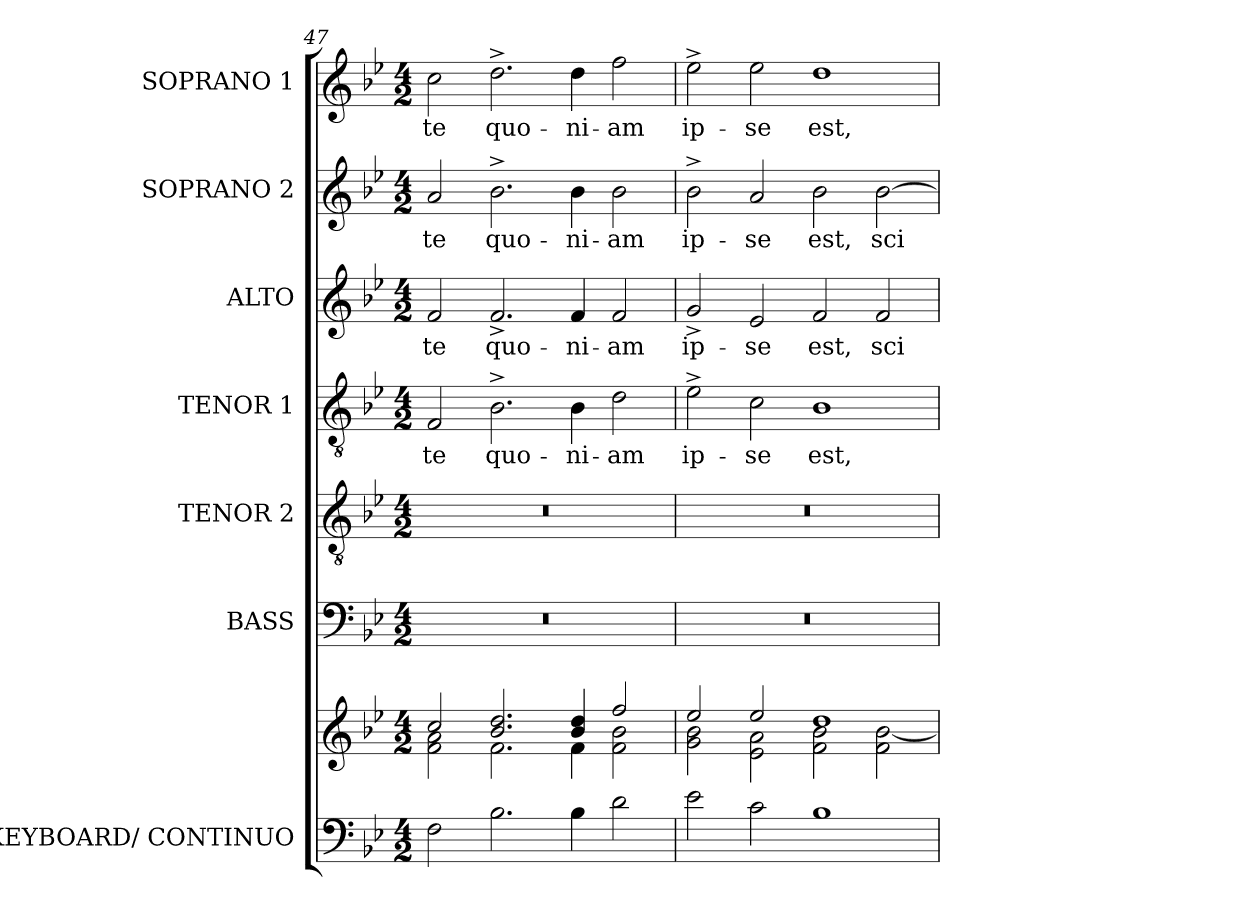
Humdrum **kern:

**kern	**kern	**kern	**kern	**kern	**text	**kern	**text	**kern	**text	**kern	**text
*part7	*part7	*part6	*part5	*part4	*part4	*part3	*part3	*part2	*part2	*part1	*part1
*staff8	*staff7	*staff6	*staff5	*staff4	*staff4	*staff3	*staff3	*staff2	*staff2	*staff1	*staff1
*I"KEYBOARD/ CONTINUO	*	*I"BASS	*I"TENOR 2	*I"TENOR 1	*	*I"ALTO	*	*I"SOPRANO 2	*	*I"SOPRANO 1	*
*I'Kbd.	*	*I'B.	*I'T2.	*I'T1.	*	*I'A.	*	*I'S2.	*	*I'S1.	*
*clefF4	*clefG2	*clefF4	*clefGv2	*clefGv2	*	*clefG2	*	*clefG2	*	*clefG2	*
*	*	*	*ITrd7c12	*ITrd7c12	*	*	*	*	*	*	*
*k[b-e-]	*k[b-e-]	*k[b-e-]	*k[b-e-]	*k[b-e-]	*	*k[b-e-]	*	*k[b-e-]	*	*k[b-e-]	*
*B-:	*B-:	*B-:	*B-:	*B-:	*	*B-:	*	*B-:	*	*B-:	*
*M4/2	*M4/2	*M4/2	*M4/2	*M4/2	*	*M4/2	*	*M4/2	*	*M4/2	*
=47	=47	=47	=47	=47	=47	=47	=47	=47	=47	=47	=47
!LO:N:vis=1	!	!LO:N:vis=1	!LO:N:vis=1	!	!	!	!	!	!	!	!
*^	*^	*	*	*	*	*	*	*	*	*	*
!	!	!	!	!	!	!	!LO:LY:b:color=#000000	!	!	!	!	!	!
!	!	!	!	!	!	!	!	!	!LO:LY:b:color=#000000	!	!	!	!
!	!	!	!	!	!	!	!	!	!	!	!LO:LY:b:color=#000000	!	!
!	!	!	!	!	!	!	!	!	!	!	!	!	!LO:LY:b:color=#000000
0ryy	2Fi\	2cci/	2fi\ 2ai	0r	0r	2FFi/	-te	2fi/	-te	2ai/	-te	2cci\	-te
!	!	!	!	!	!	!	!LO:LY:b:color=#000000	!	!	!	!	!	!
!	!	!	!	!	!	!	!	!	!LO:LY:b:color=#000000	!	!	!	!
!	!	!	!	!	!	!	!	!	!	!	!LO:LY:b:color=#000000	!	!
!	!	!	!	!	!	!	!	!	!	!	!	!	!LO:LY:b:color=#000000
.	2.B-i\	2.b-i/ 2.ddi	2.fi\	.	.	2.BB-^i\	quo-	2.f^i/	quo-	2.b-^i\	quo-	2.dd^i\	quo-
!	!	!	!	!	!	!	!LO:LY:b:color=#000000	!	!	!	!	!	!
!	!	!	!	!	!	!	!	!	!LO:LY:b:color=#000000	!	!	!	!
!	!	!	!	!	!	!	!	!	!	!	!LO:LY:b:color=#000000	!	!
!	!	!	!	!	!	!	!	!	!	!	!	!	!LO:LY:b:color=#000000
.	4B-i\	4b-i/ 4ddi	4fi\	.	.	4BB-i\	-ni-	4fi/	-ni-	4b-i\	-ni-	4ddi\	-ni-
!	!	!	!	!	!	!	!LO:LY:b:color=#000000	!	!	!	!	!	!
!	!	!	!	!	!	!	!	!	!LO:LY:b:color=#000000	!	!	!	!
!	!	!	!	!	!	!	!	!	!	!	!LO:LY:b:color=#000000	!	!
!	!	!	!	!	!	!	!	!	!	!	!	!	!LO:LY:b:color=#000000
.	2di\	2ffi/	2fi\ 2b-i	.	.	2Di\	-am	2fi/	-am	2b-i\	-am	2ffi\	-am
!!LO:LB:g=z
=48	=48	=48	=48	=48	=48	=48	=48	=48	=48	=48	=48	=48	=48
!LO:N:vis=1	!	!	!	!LO:N:vis=1	!LO:N:vis=1	!	!	!	!	!	!	!	!
!	!	!	!	!	!	!	!LO:LY:b:color=#000000	!	!	!	!	!	!
!	!	!	!	!	!	!	!	!	!LO:LY:b:color=#000000	!	!	!	!
!	!	!	!	!	!	!	!	!	!	!	!LO:LY:b:color=#000000	!	!
!	!	!	!	!	!	!	!	!	!	!	!	!	!LO:LY:b:color=#000000
0ryy	2e-i\	2ee-i/	2gi\ 2b-i	0r	0r	2E-^i\	ip-	2g^i/	ip-	2b-^i\	ip-	2ee-^i\	ip-
!	!	!	!	!	!	!	!LO:LY:b:color=#000000	!	!	!	!	!	!
!	!	!	!	!	!	!	!	!	!LO:LY:b:color=#000000	!	!	!	!
!	!	!	!	!	!	!	!	!	!	!	!LO:LY:b:color=#000000	!	!
!	!	!	!	!	!	!	!	!	!	!	!	!	!LO:LY:b:color=#000000
.	2ci\	2ee-i/	2e-i\ 2ai	.	.	2Ci\	-se	2e-i/	-se	2ai/	-se	2ee-i\	-se
!	!	!	!	!	!	!	!LO:LY:b:color=#000000	!	!	!	!	!	!
!	!	!	!	!	!	!	!	!	!LO:LY:b:color=#000000	!	!	!	!
!	!	!	!	!	!	!	!	!	!	!	!LO:LY:b:color=#000000	!	!
!	!	!	!	!	!	!	!	!	!	!	!	!	!LO:LY:b:color=#000000
.	1B-i	1ddi	2fi\ 2b-i	.	.	1BB-i	est,	2fi/	est,	2b-i\	est,	1ddi	est,
!	!	!	!	!	!	!	!	!	!LO:LY:b:color=#000000	!	!	!	!
!	!	!	!	!	!	!	!	!	!	!	!LO:LY:b:color=#000000	!	!
.	.	.	2fi\ [2b-i	.	.	.	.	2fi/	sci-	[2b-i\	sci-	.	.
*v	*v	*	*	*	*	*	*	*	*	*	*	*	*
*	*v	*v	*	*	*	*	*	*	*	*	*	*
=	=	=	=	=	=	=	=	=	=	=	=
*-	*-	*-	*-	*-	*-	*-	*-	*-	*-	*-	*-
